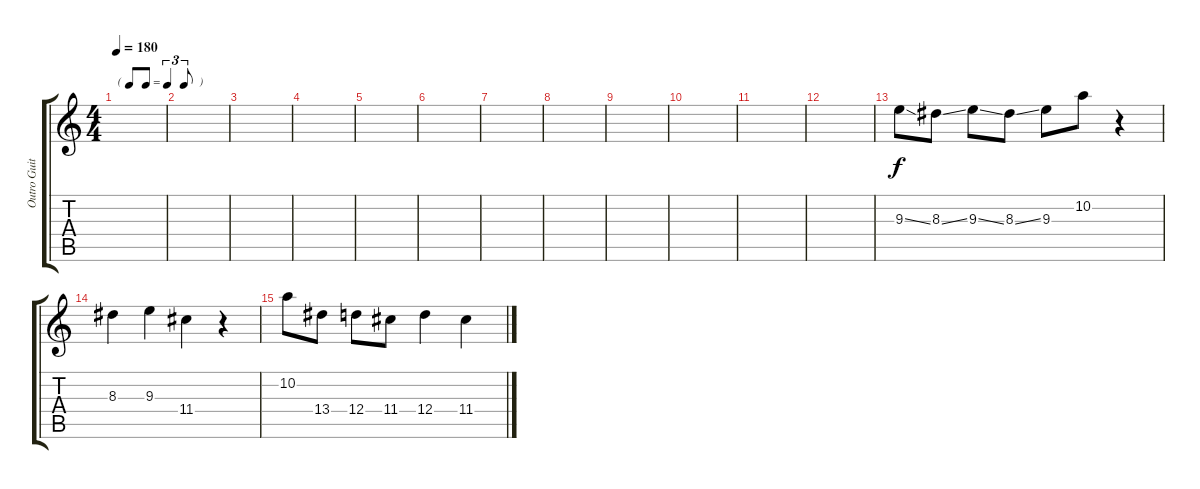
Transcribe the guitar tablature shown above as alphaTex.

\track ("Outro Guitar 2" "Outro Guit") {instrument electricguitarjazz}
\staff {score tabs}
\tuning (E4 B3 G3 D3 A2 E2) {hide}
\ts (4 4)
\tf triplet8th
\tempo 180
\clef g2
\ks c
|
|
|
|
|
|
|
|
|
|
|
|
9.3{ss}.8 8.3{ss}.8 9.3{ss}.8 8.3{ss}.8 9.3.8 10.2.8 r.4 |
8.3.4 9.3.4 11.4.4 r.4 |
10.2.8 13.4.8 12.4.8 11.4.8 12.4.4 11.4.4
